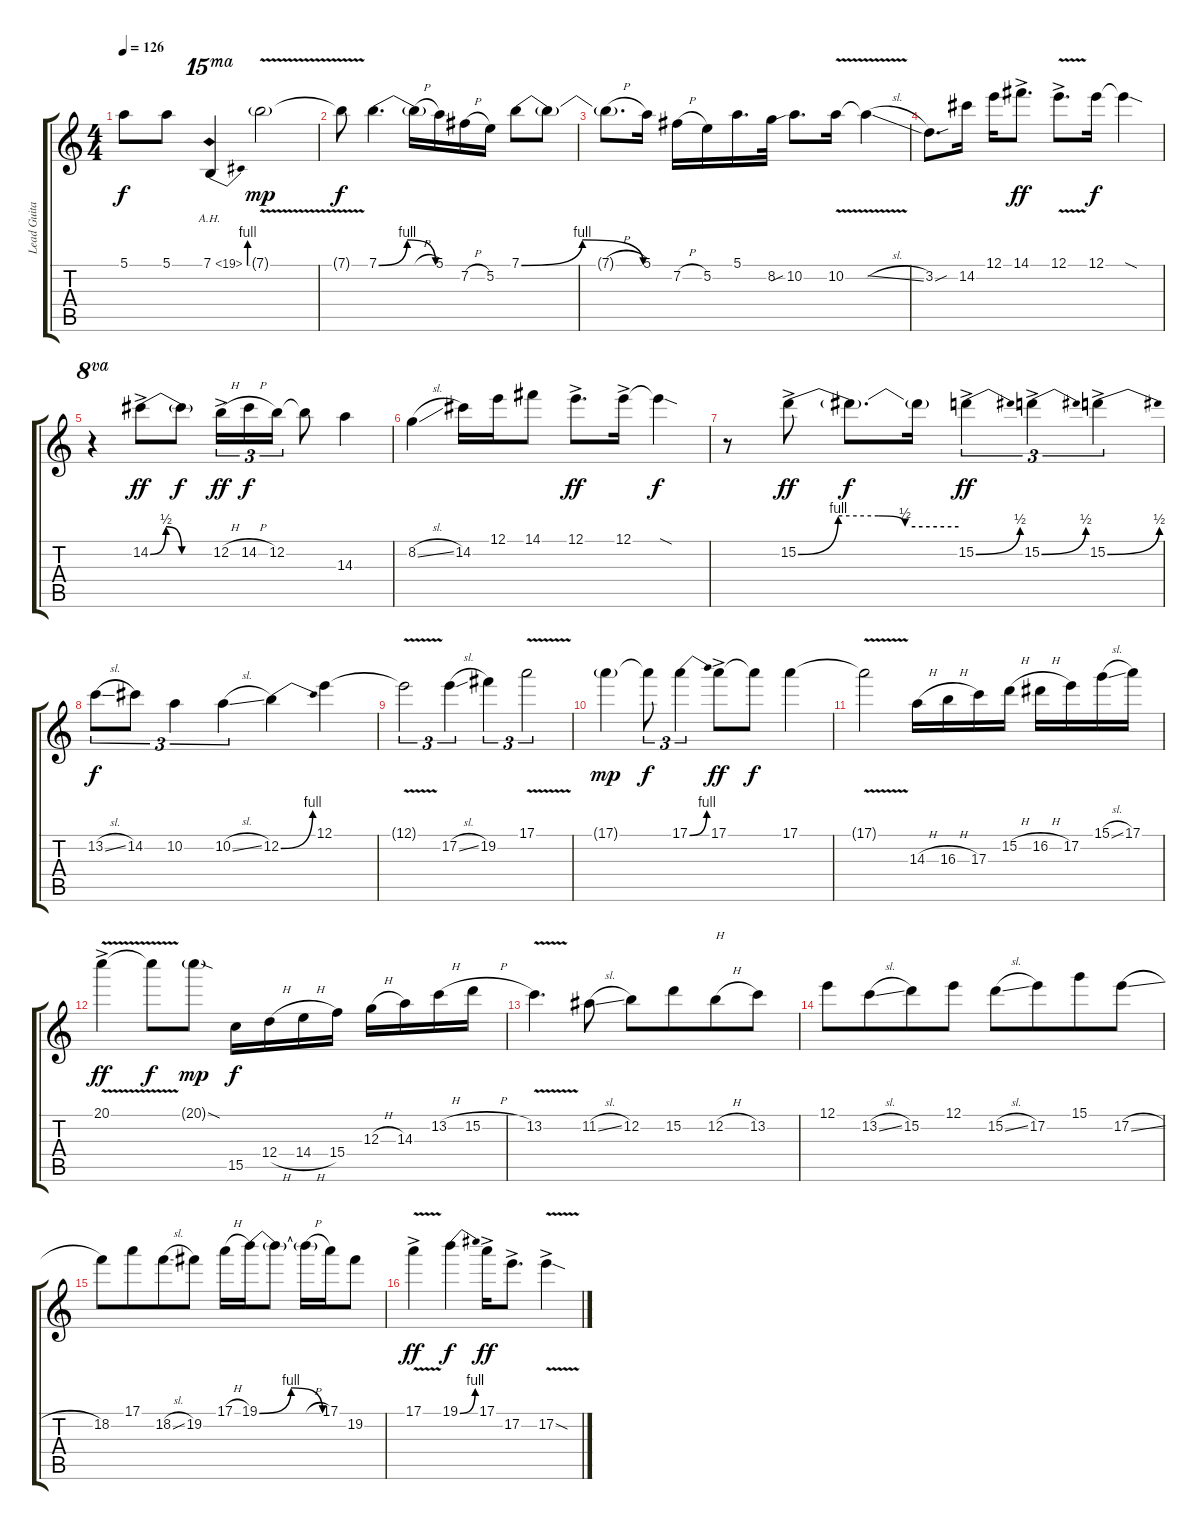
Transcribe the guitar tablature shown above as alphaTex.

\track ("Lead Guitar" "Lead Guita") {instrument distortionguitar}
\staff {score tabs}
\tuning (E4 B3 G3 D3 A2 E2) {hide}
\ts (4 4)
\tempo 126
\clef g2
\ks c
5.1.8{dy f} 5.1.8 7.1{be (bend 0 0 60 4) ah 12}.4{ot 15ma} 7.1{v g}.2{dy mp} |
7.1{t}.8{dy f} 7.1{be (bendrelease 0 0 6 4 6 4 60 0)}.4{d} 7.1{h t}.16 5.1.16{beam merge} 7.2{h}.16 5.2.16{beam split} 7.1{be (bendrelease 0 0 29 4 29 4 60 0)}.8{beam merge} 7.1{t}.8 |
7.1{h t}.8{d} 5.1.16 7.2{h}.16 5.2.16 5.1.16{d} 8.2.32 10.2{sib}.8{d} 10.2{v}.16 10.2{sl t}.4 |
3.2{sou}.8{d} 14.2.16 12.1.16 14.1{ac}.8{d dy ff} 12.1{v ac}.8{d} 12.1.16{dy f} 12.1{sod t}.4 |
r.4{ot 8va} 14.2{be (custom 0 0 15 2 30 0 60 0) ac}.8{dy ff} 14.2{t}.8{dy f beam split} 12.2{h ac}.16{tu (3 2) dy ff} 14.2{h}.16{tu (3 2) dy f} 12.2.16{tu (3 2)} 12.2{t}.8 14.3.4 |
8.2{sl}.4 14.2.16 12.1.16 14.1.8 12.1{ac}.8{d dy ff} 12.1{ac}.16 12.1{sod t}.4{dy f} |
r.8 15.2{be (custom 0 0 15 4 30 4 40 2 60 2) ac}.8{dy ff beam split} 15.2{t}.8{d dy f beam merge} 15.2{t}.16 15.2{be (bend 0 0 60 2) ac}.4{tu (3 2) dy ff} 15.2{be (bend 0 0 60 2) ac}.4{tu (3 2)} 15.2{be (bend 0 0 60 2) ac}.4{tu (3 2)} |
13.2{sl}.8{tu (3 2) dy f} 14.2.8{tu (3 2)} 10.2.4{tu (3 2)} 10.2{sl}.4{tu (3 2)} 12.2{be (bend 0 0 60 4)}.4 12.1.4 |
12.1{v t}.2{tu (3 2)} 17.2{sl}.4{tu (3 2)} 19.2.4{tu (3 2)} 17.1{v}.2{tu (3 2)} |
17.1{g}.4{dy mp} 17.1{t}.8{tu (3 2) dy f} 17.1{be (bend 0 0 60 4)}.4{tu (3 2)} 17.1{ac}.8{dy ff} 17.1{t}.8{dy f} 17.1.4 |
17.1{v t}.2 14.3{h}.16 16.3{h}.16 17.3.16 15.2{h}.16 16.2{h}.16 17.2.16 15.1{sl}.16 17.1.16 |
20.1{v ac}.4{dy ff} 20.1{t}.8{dy f} 20.1{sod g}.8{dy mp} 15.5.16{dy f} 12.4{h}.16 14.4{h}.16 15.4.16 12.3{h}.16 14.3.16 13.2{h}.16 15.2{h}.16 |
13.2{v}.4{d} 11.2{sl}.8 12.2.8{beam merge} 15.2.8{beam merge} 12.2{h}.8{txt "H" beam merge} 13.2.8 |
12.1.8 13.2{sl}.8{beam merge} 15.2.8{beam merge} 12.1.8 15.2{sl}.8{beam merge} 17.2.8{beam merge} 15.1.8{beam merge} 17.2{sl}.8 |
18.2.8 17.1.8{beam merge} 18.2{sl}.8 19.2.8 17.1{h}.16 19.1{be (bendrelease 0 0 15 4 30 4 60 0)}.16 19.1{t}.8{beam split} 19.1{h t}.16{beam merge} 17.1.16{beam merge} 19.2.8 |
17.1{v ac}.4{dy ff} 19.1{be (bend 0 0 60 4)}.4{dy f} 17.1{ac}.16{dy ff} 17.2{ac}.8{d} 17.2{v sod ac}.4
